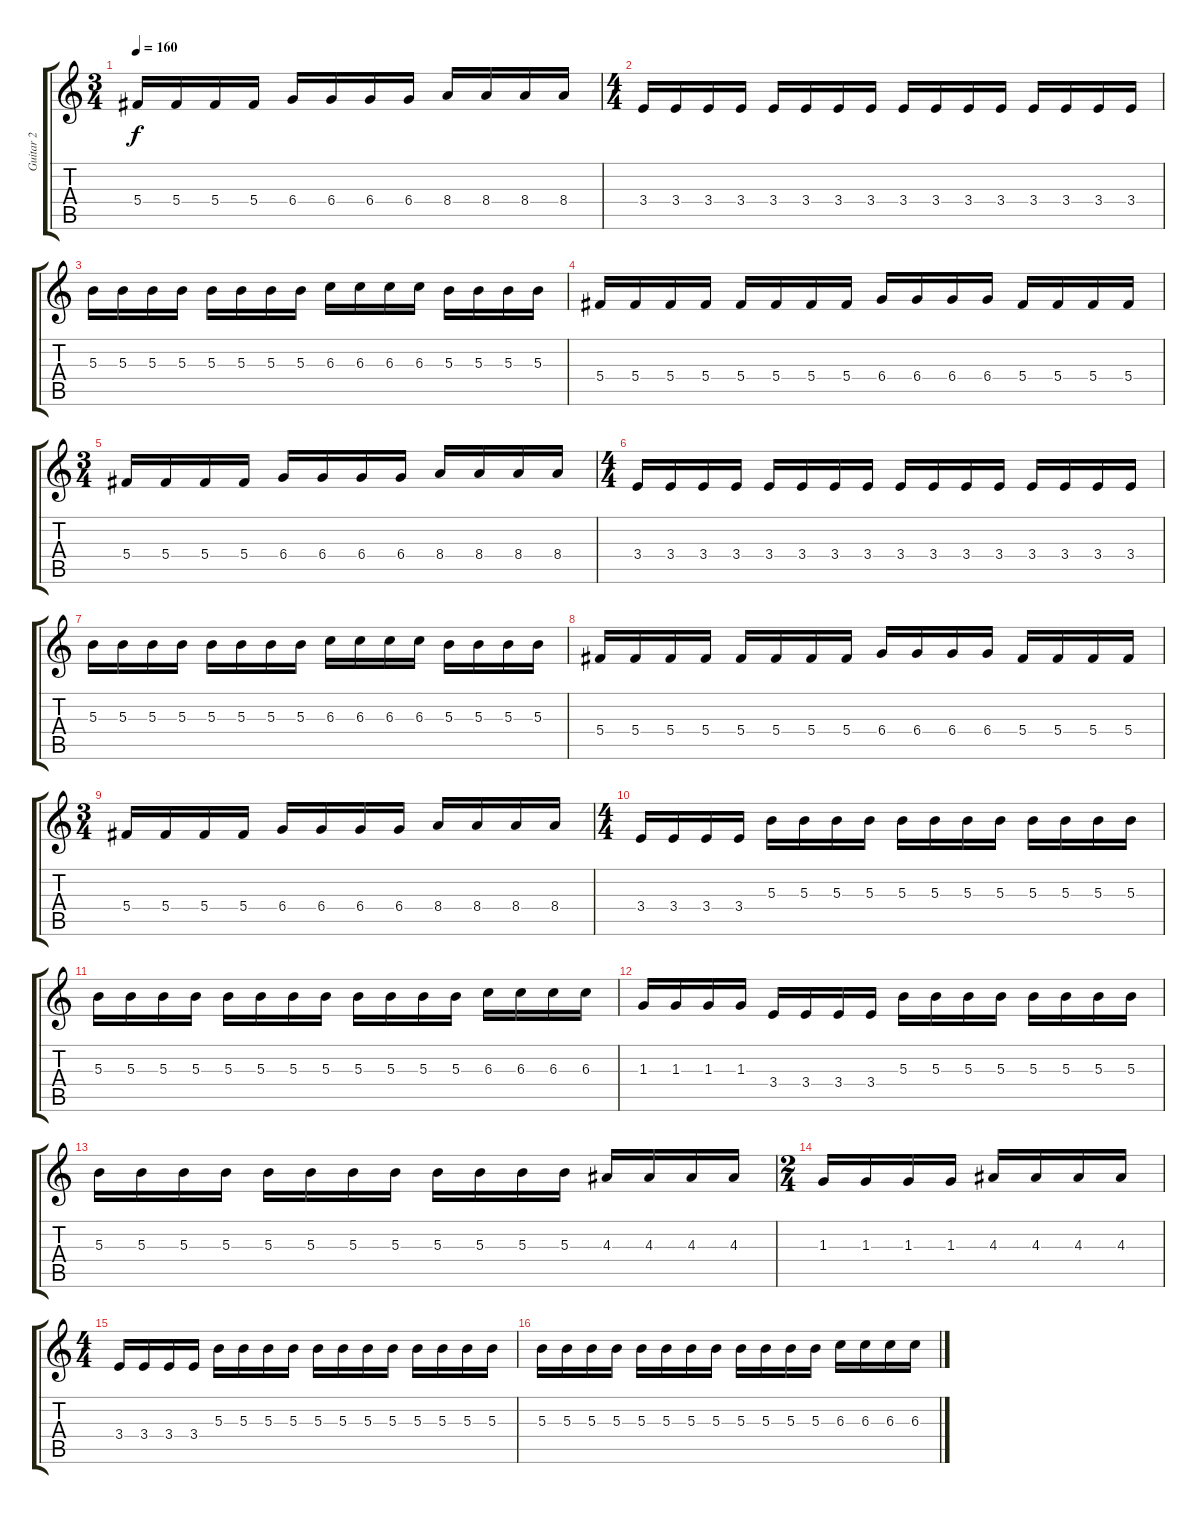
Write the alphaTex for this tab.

\track ("Guitar 2" "Guitar 2") {instrument distortionguitar}
\staff {score tabs}
\tuning (Eb4 Bb3 Gb3 Db3 Ab2 Eb2) {hide}
\ts (3 4)
\tempo 160
\clef g2
\ks c
5.4.16{dy f} 5.4.16 5.4.16 5.4.16 6.4.16 6.4.16 6.4.16 6.4.16 8.4.16 8.4.16 8.4.16 8.4.16 |
\ts (4 4)
3.4.16{txt " "} 3.4.16 3.4.16 3.4.16 3.4.16 3.4.16 3.4.16 3.4.16 3.4.16 3.4.16 3.4.16 3.4.16 3.4.16 3.4.16 3.4.16 3.4.16 |
5.3.16 5.3.16 5.3.16 5.3.16 5.3.16 5.3.16 5.3.16 5.3.16 6.3.16 6.3.16 6.3.16 6.3.16 5.3.16 5.3.16 5.3.16 5.3.16 |
5.4.16 5.4.16 5.4.16 5.4.16 5.4.16 5.4.16 5.4.16 5.4.16 6.4.16 6.4.16 6.4.16 6.4.16 5.4.16 5.4.16 5.4.16 5.4.16 |
\ts (3 4)
5.4.16 5.4.16 5.4.16 5.4.16 6.4.16 6.4.16 6.4.16 6.4.16 8.4.16 8.4.16 8.4.16 8.4.16 |
\ts (4 4)
3.4.16{txt " "} 3.4.16 3.4.16 3.4.16 3.4.16 3.4.16 3.4.16 3.4.16 3.4.16 3.4.16 3.4.16 3.4.16 3.4.16 3.4.16 3.4.16 3.4.16 |
5.3.16 5.3.16 5.3.16 5.3.16 5.3.16 5.3.16 5.3.16 5.3.16 6.3.16 6.3.16 6.3.16 6.3.16 5.3.16 5.3.16 5.3.16 5.3.16 |
5.4.16 5.4.16 5.4.16 5.4.16 5.4.16 5.4.16 5.4.16 5.4.16 6.4.16 6.4.16 6.4.16 6.4.16 5.4.16 5.4.16 5.4.16 5.4.16 |
\ts (3 4)
5.4.16 5.4.16 5.4.16 5.4.16 6.4.16 6.4.16 6.4.16 6.4.16 8.4.16 8.4.16 8.4.16 8.4.16 |
\ts (4 4)
3.4.16 3.4.16 3.4.16 3.4.16 5.3.16 5.3.16 5.3.16 5.3.16 5.3.16 5.3.16 5.3.16 5.3.16 5.3.16 5.3.16 5.3.16 5.3.16 |
5.3.16 5.3.16 5.3.16 5.3.16 5.3.16 5.3.16 5.3.16 5.3.16 5.3.16 5.3.16 5.3.16 5.3.16 6.3.16 6.3.16 6.3.16 6.3.16 |
1.3.16 1.3.16 1.3.16 1.3.16 3.4.16 3.4.16 3.4.16 3.4.16 5.3.16 5.3.16 5.3.16 5.3.16 5.3.16 5.3.16 5.3.16 5.3.16 |
5.3.16 5.3.16 5.3.16 5.3.16 5.3.16 5.3.16 5.3.16 5.3.16 5.3.16 5.3.16 5.3.16 5.3.16 4.3.16 4.3.16 4.3.16 4.3.16 |
\ts (2 4)
1.3.16 1.3.16 1.3.16 1.3.16 4.3.16 4.3.16 4.3.16 4.3.16 |
\ts (4 4)
3.4.16 3.4.16 3.4.16 3.4.16 5.3.16 5.3.16 5.3.16 5.3.16 5.3.16 5.3.16 5.3.16 5.3.16 5.3.16 5.3.16 5.3.16 5.3.16 |
5.3.16 5.3.16 5.3.16 5.3.16 5.3.16 5.3.16 5.3.16 5.3.16 5.3.16 5.3.16 5.3.16 5.3.16 6.3.16 6.3.16 6.3.16 6.3.16
